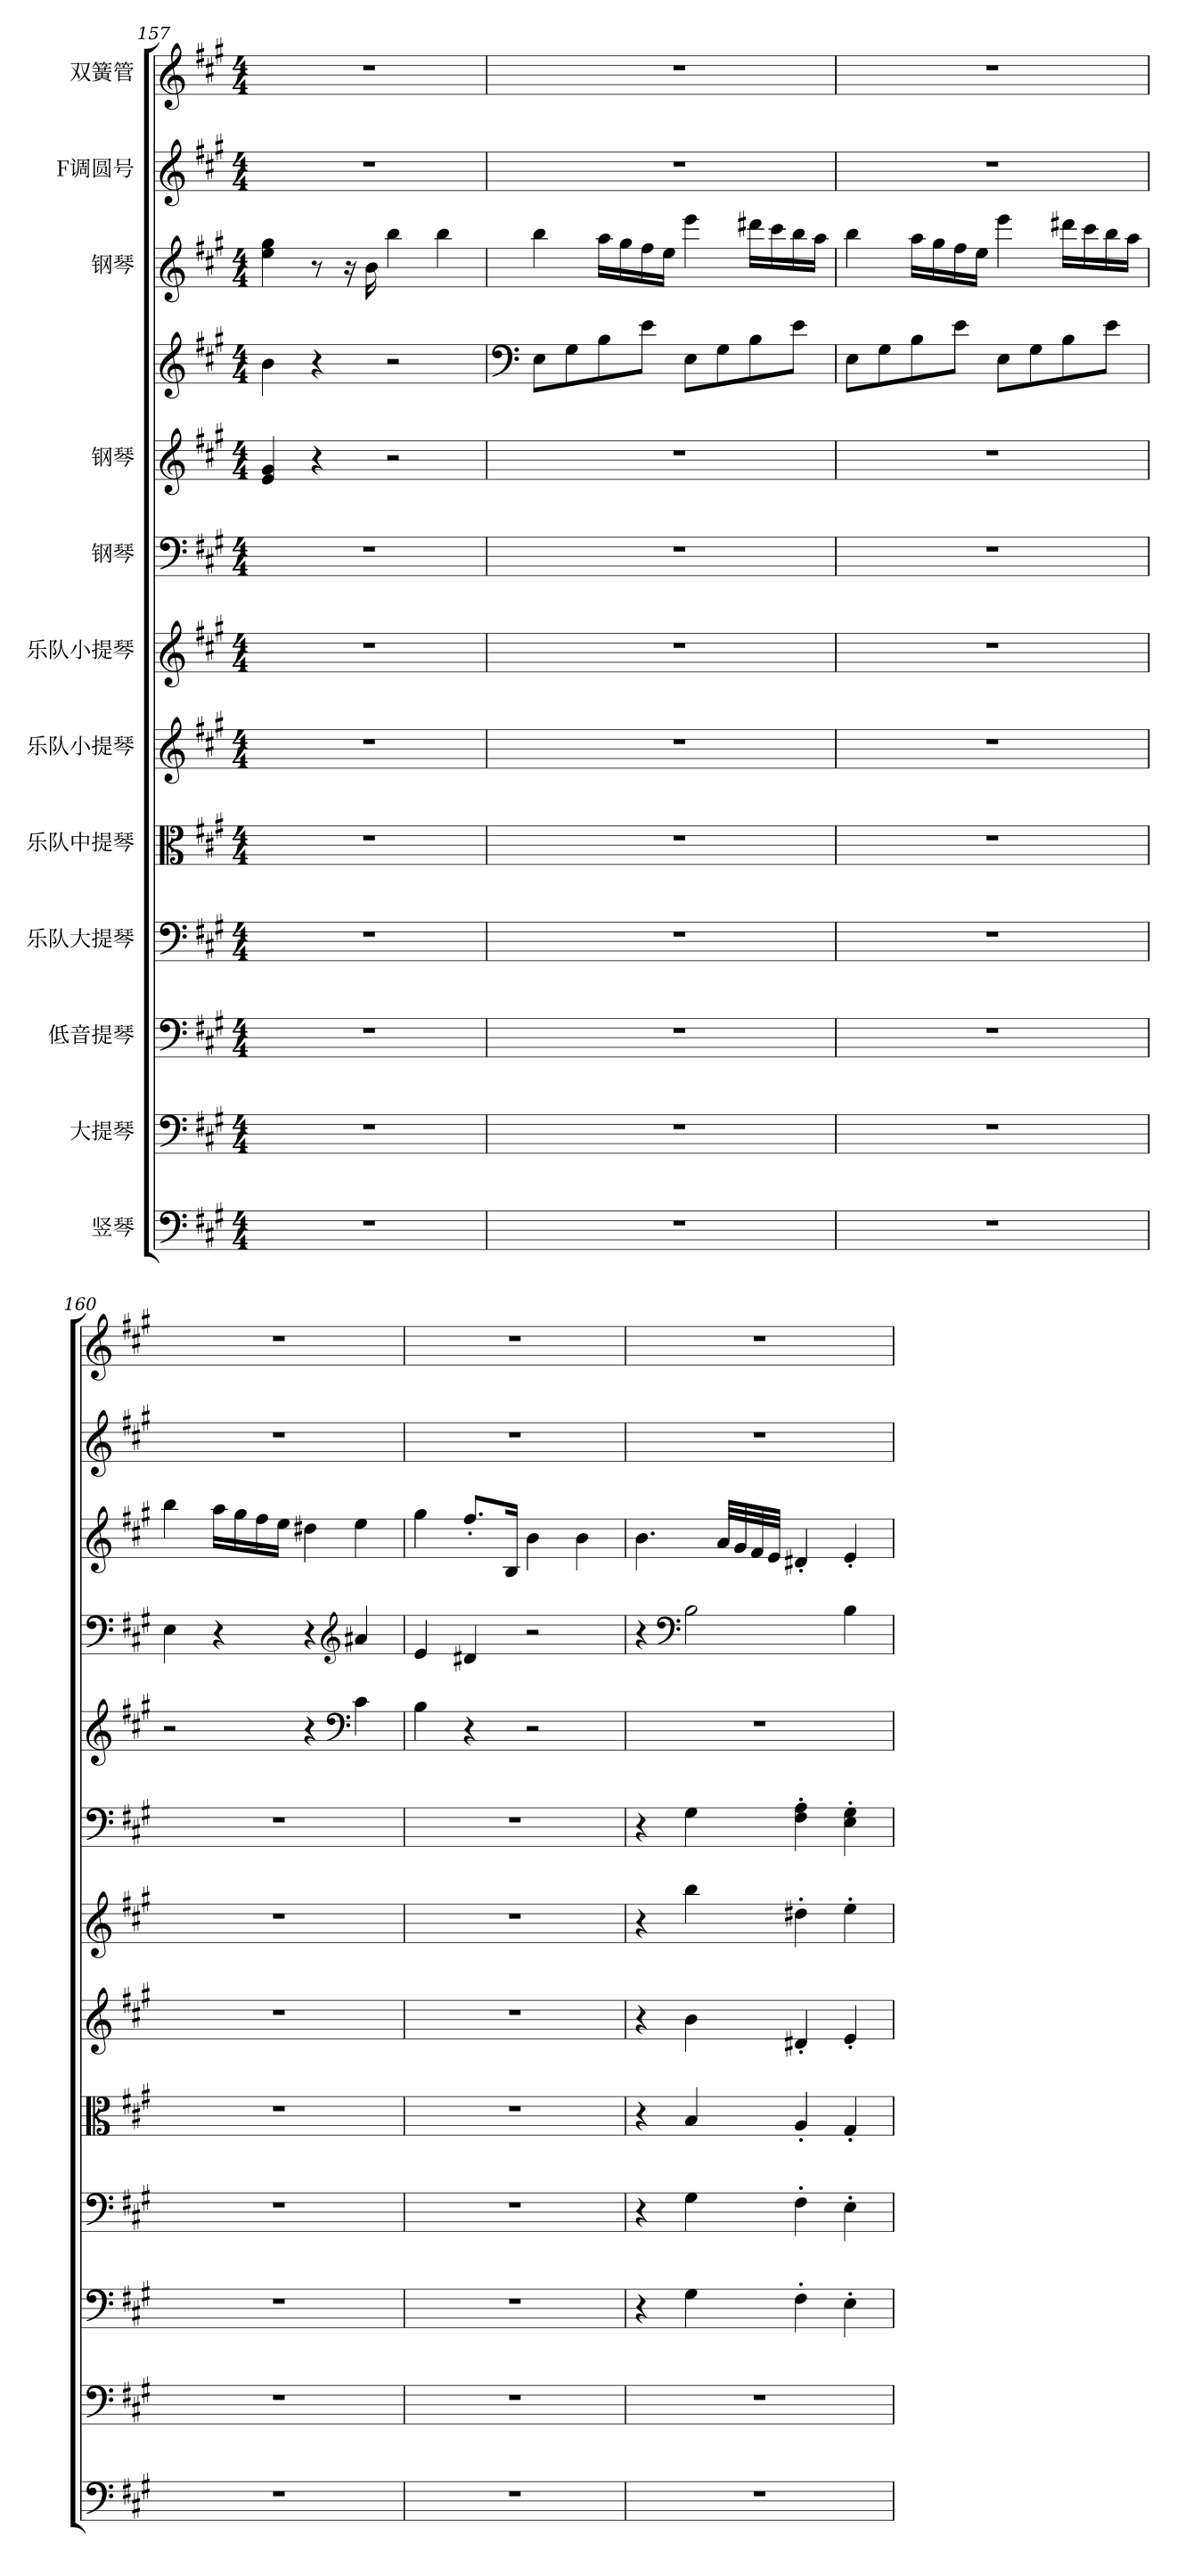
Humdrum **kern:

**kern	**kern	**kern	**kern	**kern	**kern	**kern	**kern	**kern	**kern	**kern	**kern	**kern
*part12	*part11	*part10	*part9	*part8	*part7	*part6	*part5	*part4	*part4	*part3	*part2	*part1
*staff13	*staff12	*staff11	*staff10	*staff9	*staff8	*staff7	*staff6	*staff5	*staff4	*staff3	*staff2	*staff1
*I"竖琴	*I"大提琴	*I"低音提琴	*I"乐队大提琴	*I"乐队中提琴	*I"乐队小提琴	*I"乐队小提琴	*I"钢琴	*I"钢琴	*	*I"钢琴	*I"F调圆号	*I"双簧管
*clefF4	*clefF4	*clefF4	*clefF4	*clefC3	*clefG2	*clefG2	*clefF4	*clefG2	*clefG2	*clefG2	*clefG2	*clefG2
*	*	*ITrd7c12	*	*	*	*	*	*	*	*	*ITrd4c7	*
*k[f#c#g#]	*k[f#c#g#]	*k[f#c#g#]	*k[f#c#g#]	*k[f#c#g#]	*k[f#c#g#]	*k[f#c#g#]	*k[f#c#g#]	*k[f#c#g#]	*k[f#c#g#]	*k[f#c#g#]	*k[f#c#]	*k[f#c#g#]
*M4/4	*M4/4	*M4/4	*M4/4	*M4/4	*M4/4	*M4/4	*M4/4	*M4/4	*M4/4	*M4/4	*M4/4	*M4/4
=157	=157	=157	=157	=157	=157	=157	=157	=157	=157	=157	=157	=157
1r	1r	1r	1r	1r	1r	1r	1r	4e/ 4g#/	4b\	4ee\ 4gg#\	1r	1r
.	.	.	.	.	.	.	.	4r	4r	8r	.	.
.	.	.	.	.	.	.	.	.	.	16r	.	.
.	.	.	.	.	.	.	.	.	.	16b\	.	.
.	.	.	.	.	.	.	.	2r	2r	4bb\	.	.
.	.	.	.	.	.	.	.	.	.	4bb\	.	.
=158	=158	=158	=158	=158	=158	=158	=158	=158	=158	=158	=158	=158
*	*	*	*	*	*	*	*	*	*clefF4	*	*	*
*	*	*	*	*	*	*	*	*	*	*	*	*MM132
1r	1r	1r	1r	1r	1r	1r	1r	1r	8E\L	4bb\	1r	1r
.	.	.	.	.	.	.	.	.	8G#\	.	.	.
.	.	.	.	.	.	.	.	.	8B\	16aa\LL	.	.
.	.	.	.	.	.	.	.	.	.	16gg#\	.	.
.	.	.	.	.	.	.	.	.	8e\J	16ff#\	.	.
.	.	.	.	.	.	.	.	.	.	16ee\JJ	.	.
.	.	.	.	.	.	.	.	.	8E\L	4eee\	.	.
.	.	.	.	.	.	.	.	.	8G#\	.	.	.
.	.	.	.	.	.	.	.	.	8B\	16ddd#X\LL	.	.
.	.	.	.	.	.	.	.	.	.	16ccc#\	.	.
.	.	.	.	.	.	.	.	.	8e\J	16bb\	.	.
.	.	.	.	.	.	.	.	.	.	16aa\JJ	.	.
!!LO:PB:g=z
=159	=159	=159	=159	=159	=159	=159	=159	=159	=159	=159	=159	=159
1r	1r	1r	1r	1r	1r	1r	1r	1r	8E\L	4bb\	1r	1r
.	.	.	.	.	.	.	.	.	8G#\	.	.	.
.	.	.	.	.	.	.	.	.	8B\	16aa\LL	.	.
.	.	.	.	.	.	.	.	.	.	16gg#\	.	.
.	.	.	.	.	.	.	.	.	8e\J	16ff#\	.	.
.	.	.	.	.	.	.	.	.	.	16ee\JJ	.	.
.	.	.	.	.	.	.	.	.	8E\L	4eee\	.	.
.	.	.	.	.	.	.	.	.	8G#\	.	.	.
.	.	.	.	.	.	.	.	.	8B\	16ddd#X\LL	.	.
.	.	.	.	.	.	.	.	.	.	16ccc#\	.	.
.	.	.	.	.	.	.	.	.	8e\J	16bb\	.	.
.	.	.	.	.	.	.	.	.	.	16aa\JJ	.	.
=160	=160	=160	=160	=160	=160	=160	=160	=160	=160	=160	=160	=160
*	*	*	*	*	*	*	*	*	*	*	*	*MM128
1r	1r	1r	1r	1r	1r	1r	1r	2r	4E\	4bb\	1r	1r
.	.	.	.	.	.	.	.	.	4r	16aa\LL	.	.
.	.	.	.	.	.	.	.	.	.	16gg#\	.	.
.	.	.	.	.	.	.	.	.	.	16ff#\	.	.
.	.	.	.	.	.	.	.	.	.	16ee\JJ	.	.
.	.	.	.	.	.	.	.	4r	4r	4dd#X\	.	.
*	*	*	*	*	*	*	*	*clefF4	*clefG2	*	*	*
.	.	.	.	.	.	.	.	4c#\	4a#X/	4ee\	.	.
=161	=161	=161	=161	=161	=161	=161	=161	=161	=161	=161	=161	=161
*	*	*	*	*	*	*	*	*	*	*	*	*MM126
1r	1r	1r	1r	1r	1r	1r	1r	4B\	4e/	4gg#\	1r	1r
.	.	.	.	.	.	.	.	4r	4d#X/	8.ff#'/L	.	.
.	.	.	.	.	.	.	.	.	.	16B/Jk	.	.
.	.	.	.	.	.	.	.	2r	2r	4b\	.	.
.	.	.	.	.	.	.	.	.	.	4b\	.	.
!!LO:PB:g=z
=162	=162	=162	=162	=162	=162	=162	=162	=162	=162	=162	=162	=162
*	*	*	*	*	*	*	*	*	*	*	*	*MM132
1r	1r	4r	4r	4r	4r	4r	4r	1r	4r	4.b\	1r	1r
*	*	*	*	*	*	*	*	*	*clefF4	*	*	*
.	.	4GG#\	4G#\	4B/	4b\	4bb\	4G#\	.	2B\	.	.	.
.	.	.	.	.	.	.	.	.	.	32a/LLL	.	.
.	.	.	.	.	.	.	.	.	.	32g#/	.	.
.	.	.	.	.	.	.	.	.	.	32f#/	.	.
.	.	.	.	.	.	.	.	.	.	32e/JJJ	.	.
.	.	4FF#'\	4F#'\	4A'/	4d#X'/	4dd#X'\	4F#\' 4A\'	.	.	4d#X'/	.	.
.	.	4EE'\	4E'\	4G#'/	4e'/	4ee'\	4E\' 4G#\'	.	4B\	4e'/	.	.
=	=	=	=	=	=	=	=	=	=	=	=	=
*-	*-	*-	*-	*-	*-	*-	*-	*-	*-	*-	*-	*-
